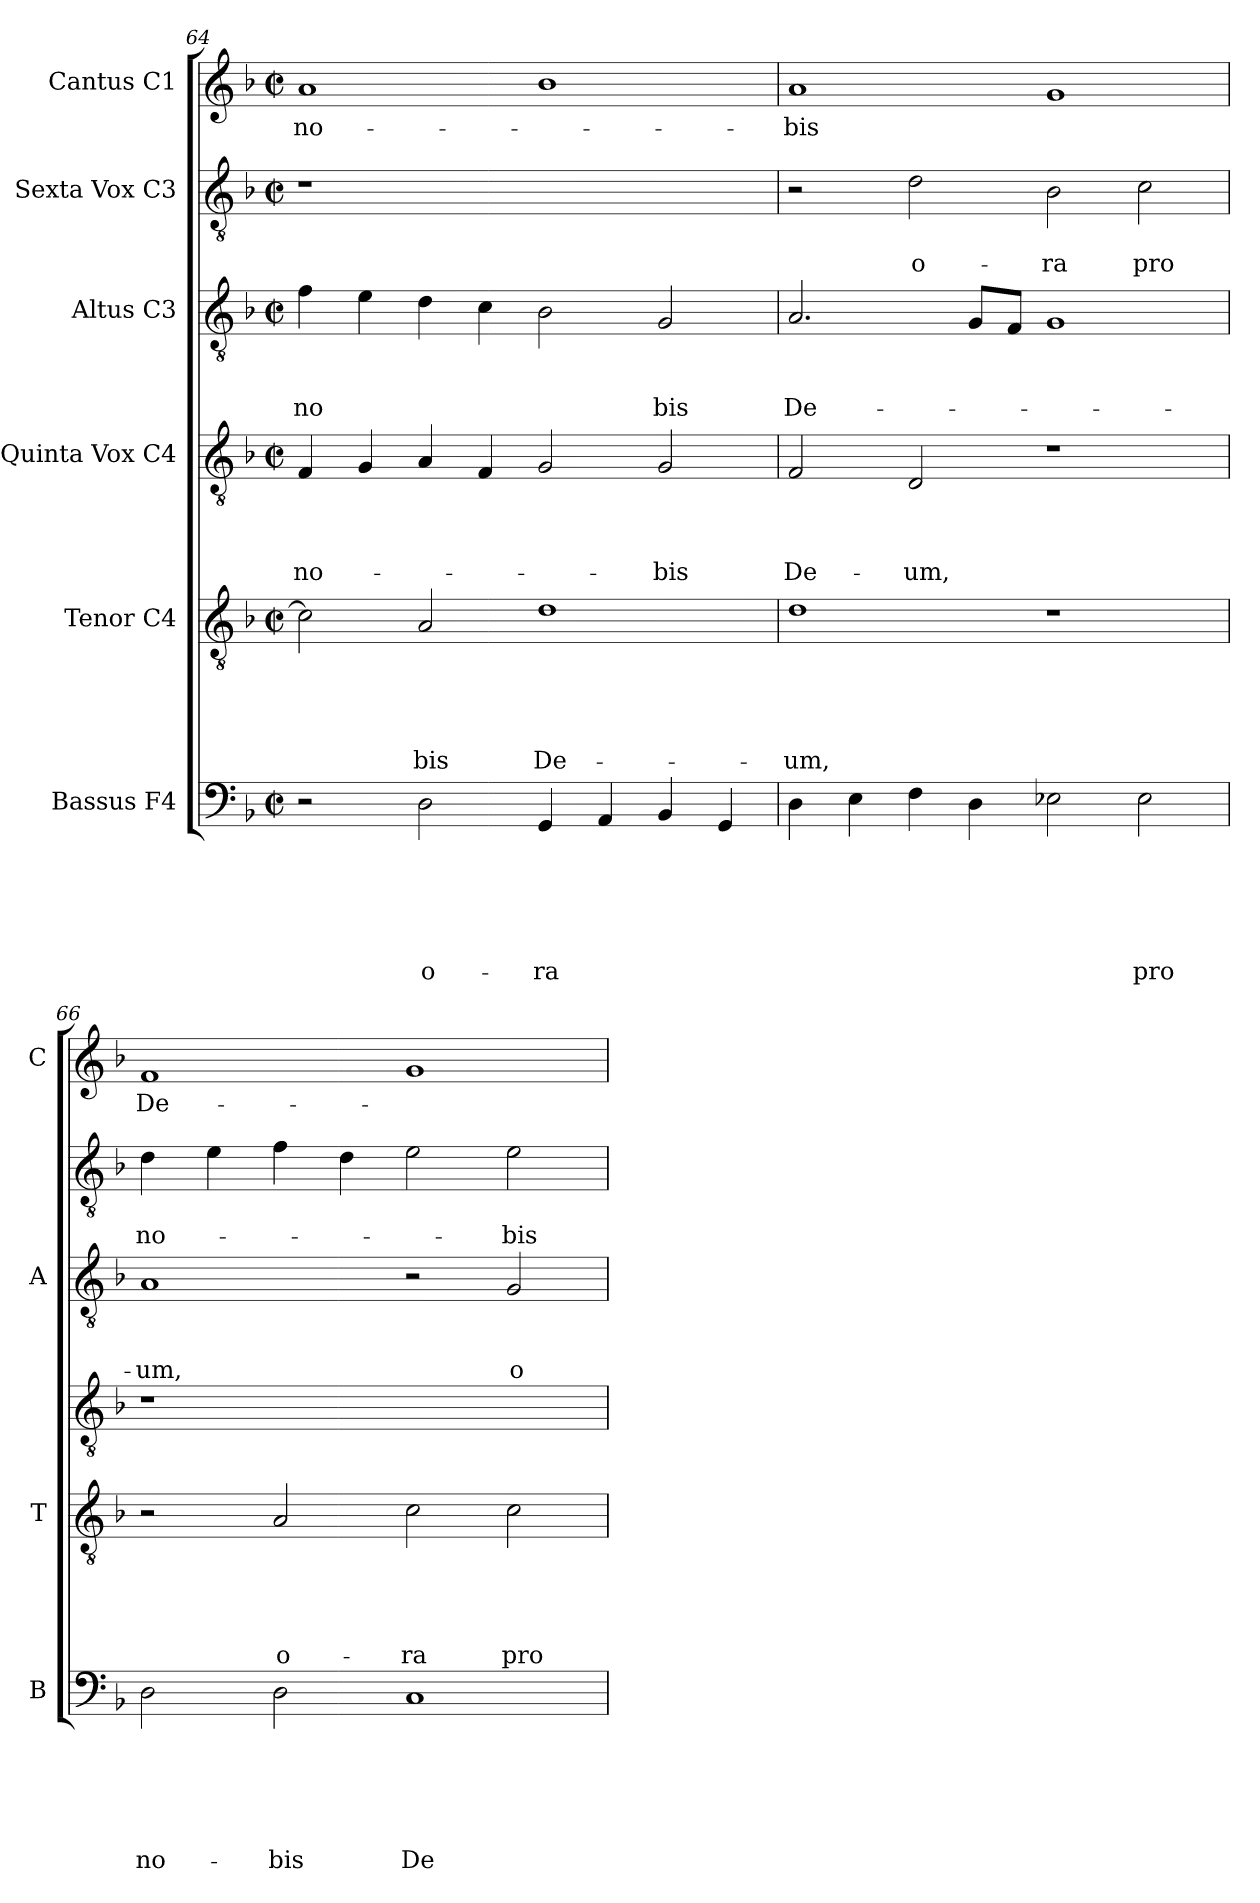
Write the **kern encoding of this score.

**kern	**text	**text	**text	**text	**text	**text	**kern	**text	**text	**text	**text	**text	**kern	**text	**text	**text	**text	**kern	**text	**text	**text	**kern	**text	**text	**kern	**text
*part6	*part6	*part6	*part6	*part6	*part6	*part6	*part5	*part5	*part5	*part5	*part5	*part5	*part4	*part4	*part4	*part4	*part4	*part3	*part3	*part3	*part3	*part2	*part2	*part2	*part1	*part1
*staff6	*staff6	*staff6	*staff6	*staff6	*staff6	*staff6	*staff5	*staff5	*staff5	*staff5	*staff5	*staff5	*staff4	*staff4	*staff4	*staff4	*staff4	*staff3	*staff3	*staff3	*staff3	*staff2	*staff2	*staff2	*staff1	*staff1
*I"Bassus F4	*	*	*	*	*	*	*I"Tenor C4	*	*	*	*	*	*I"Quinta Vox C4	*	*	*	*	*I"Altus C3	*	*	*	*I"Sexta Vox C3	*	*	*I"Cantus C1	*
*I'B	*	*	*	*	*	*	*I'T	*	*	*	*	*	*	*	*	*	*	*I'A	*	*	*	*	*	*	*I'C	*
*clefF4	*	*	*	*	*	*	*clefGv2	*	*	*	*	*	*clefGv2	*	*	*	*	*clefGv2	*	*	*	*clefGv2	*	*	*clefG2	*
*k[b-]	*	*	*	*	*	*	*k[b-]	*	*	*	*	*	*k[b-]	*	*	*	*	*k[b-]	*	*	*	*k[b-]	*	*	*k[b-]	*
*F:	*	*	*	*	*	*	*F:	*	*	*	*	*	*F:	*	*	*	*	*F:	*	*	*	*F:	*	*	*F:	*
*M2/2	*	*	*	*	*	*	*M2/2	*	*	*	*	*	*M2/2	*	*	*	*	*M2/2	*	*	*	*M2/2	*	*	*M2/2	*
*met(c|)	*	*	*	*	*	*	*met(c|)	*	*	*	*	*	*met(c|)	*	*	*	*	*met(c|)	*	*	*	*met(c|)	*	*	*met(c|)	*
=64	=64	=64	=64	=64	=64	=64	=64	=64	=64	=64	=64	=64	=64	=64	=64	=64	=64	=64	=64	=64	=64	=64	=64	=64	=64	=64
!	!	!	!	!	!	!	!	!	!	!	!	!	!	!	!	!	!LO:LY:b	!	!	!	!LO:LY:b	!	!	!	!	!LO:LY:b
2r	.	.	.	.	.	.	2c\]	.	.	.	.	.	4F/	.	.	.	no-	4f\	.	.	-no	1r	.	.	1a	no-
.	.	.	.	.	.	.	.	.	.	.	.	.	4G/	.	.	.	.	4e\	.	.	.	.	.	.	.	.
!	!	!	!	!	!	!LO:LY:b	!	!	!	!	!	!LO:LY:b	!	!	!	!	!	!	!	!	!	!	!	!	!	!
2D\	.	.	.	.	.	o-	2A/	.	.	.	.	bis	4A/	.	.	.	.	4d\	.	.	.	.	.	.	.	.
.	.	.	.	.	.	.	.	.	.	.	.	.	4F/	.	.	.	.	4c\	.	.	.	.	.	.	.	.
!	!	!	!	!	!	!LO:LY:b	!	!	!	!	!	!LO:LY:b	!	!	!	!	!	!	!	!	!	!	!	!	!	!
4GG/	.	.	.	.	.	-ra	1d	.	.	.	.	De-	2G/	.	.	.	.	2B-\	.	.	.	1ryy	.	.	1b-	.
4AA/	.	.	.	.	.	.	.	.	.	.	.	.	.	.	.	.	.	.	.	.	.	.	.	.	.	.
!	!	!	!	!	!	!	!	!	!	!	!	!	!	!	!	!	!LO:LY:b	!	!	!	!LO:LY:b	!	!	!	!	!
4BB-/	.	.	.	.	.	.	.	.	.	.	.	.	2G/	.	.	.	-bis	2G/	.	.	bis	.	.	.	.	.
4GG/	.	.	.	.	.	.	.	.	.	.	.	.	.	.	.	.	.	.	.	.	.	.	.	.	.	.
=65	=65	=65	=65	=65	=65	=65	=65	=65	=65	=65	=65	=65	=65	=65	=65	=65	=65	=65	=65	=65	=65	=65	=65	=65	=65	=65
!	!	!	!	!	!	!	!	!	!	!	!	!LO:LY:b	!	!	!	!	!LO:LY:b	!	!	!	!LO:LY:b	!	!	!	!	!LO:LY:b
4D\	.	.	.	.	.	.	1d	.	.	.	.	-um,	2F/	.	.	.	De-	2.A/	.	.	De-	2r	.	.	1a	-bis
4E\	.	.	.	.	.	.	.	.	.	.	.	.	.	.	.	.	.	.	.	.	.	.	.	.	.	.
!	!	!	!	!	!	!	!	!	!	!	!	!	!	!	!	!	!LO:LY:b	!	!	!	!	!	!	!LO:LY:b	!	!
4F\	.	.	.	.	.	.	.	.	.	.	.	.	2D/	.	.	.	-um,	.	.	.	.	2d\	.	o-	.	.
4D\	.	.	.	.	.	.	.	.	.	.	.	.	.	.	.	.	.	8G/L	.	.	.	.	.	.	.	.
.	.	.	.	.	.	.	.	.	.	.	.	.	.	.	.	.	.	8F/J	.	.	.	.	.	.	.	.
!	!	!	!	!	!	!	!	!	!	!	!	!	!	!	!	!	!	!	!	!	!	!	!	!LO:LY:b	!	!
2E-X\	.	.	.	.	.	.	1r	.	.	.	.	.	1r	.	.	.	.	1G	.	.	.	2B-\	.	-ra	1g	.
!	!	!	!	!	!	!LO:LY:b	!	!	!	!	!	!	!	!	!	!	!	!	!	!	!	!	!	!LO:LY:b	!	!
2E-\	.	.	.	.	.	pro	.	.	.	.	.	.	.	.	.	.	.	.	.	.	.	2c\	.	pro	.	.
=66	=66	=66	=66	=66	=66	=66	=66	=66	=66	=66	=66	=66	=66	=66	=66	=66	=66	=66	=66	=66	=66	=66	=66	=66	=66	=66
!	!	!	!	!	!	!LO:LY:b	!	!	!	!	!	!	!	!	!	!	!	!	!	!	!LO:LY:b	!	!	!LO:LY:b	!	!LO:LY:b
2D\	.	.	.	.	.	no-	2r	.	.	.	.	.	1r	.	.	.	.	1A	.	.	-um,	4d\	.	no-	1f	De-
.	.	.	.	.	.	.	.	.	.	.	.	.	.	.	.	.	.	.	.	.	.	4e\	.	.	.	.
!	!	!	!	!	!	!LO:LY:b	!	!	!	!	!	!LO:LY:b	!	!	!	!	!	!	!	!	!	!	!	!	!	!
2D\	.	.	.	.	.	-bis	2A/	.	.	.	.	o-	.	.	.	.	.	.	.	.	.	4f\	.	.	.	.
.	.	.	.	.	.	.	.	.	.	.	.	.	.	.	.	.	.	.	.	.	.	4d\	.	.	.	.
!	!	!	!	!	!	!LO:LY:b	!	!	!	!	!	!LO:LY:b	!	!	!	!	!	!	!	!	!	!	!	!	!	!
1C	.	.	.	.	.	De-	2c\	.	.	.	.	-ra	1ryy	.	.	.	.	2r	.	.	.	2e\	.	.	1g	.
!	!	!	!	!	!	!	!	!	!	!	!	!LO:LY:b	!	!	!	!	!	!	!	!	!LO:LY:b	!	!	!LO:LY:b	!	!
.	.	.	.	.	.	.	2c\	.	.	.	.	pro	.	.	.	.	.	2G/	.	.	o-	2e\	.	-bis	.	.
=	=	=	=	=	=	=	=	=	=	=	=	=	=	=	=	=	=	=	=	=	=	=	=	=	=	=
*-	*-	*-	*-	*-	*-	*-	*-	*-	*-	*-	*-	*-	*-	*-	*-	*-	*-	*-	*-	*-	*-	*-	*-	*-	*-	*-
